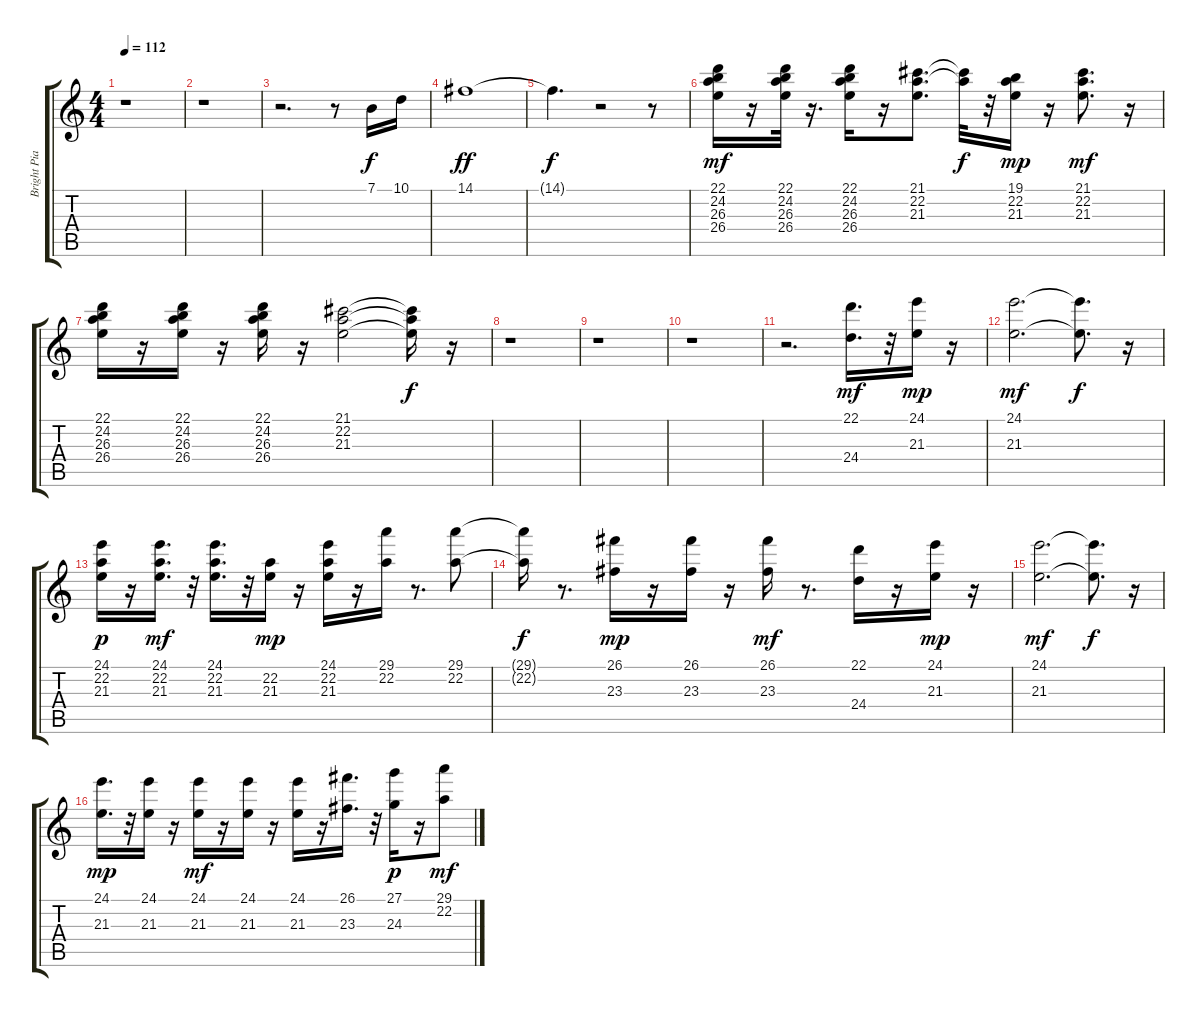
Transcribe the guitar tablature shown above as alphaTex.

\track ("Bright Piano" "Bright Pia") {instrument brightacousticpiano}
\staff {score tabs}
\tuning (E4 B3 G3 D3 A2 E2) {hide}
\ts (4 4)
\tempo 112
\clef g2
\ks c
r.1{dy f} |
r.1 |
r.2{d} r.8 7.1.16 10.1.16 |
14.1.1{dy ff} |
14.1{t}.4{d dy f} r.2 r.8 |
(22.1 24.2 26.3 26.4).16{dy mf} r.16 (22.1 24.2 26.3 26.4).32 r.16{d} (22.1 24.2 26.3 26.4).16 r.16 (21.1 22.2 21.3).8{d} (21.1{t} 22.2{t}).32{dy f} r.32 (19.1 22.2 21.3).16{dy mp} r.16 (21.1 22.2 21.3).8{d dy mf} r.16 |
(22.1 24.2 26.3 26.4).16 r.16 (22.1 24.2 26.3 26.4).16 r.16 (22.1 24.2 26.3 26.4).16 r.16 (21.1 22.2 21.3).2 (21.1{t} 22.2{t} 21.3{t}).16{dy f} r.16 |
r.1 |
r.1 |
r.1 |
r.2{d} (22.1 24.4).16{d dy mf} r.32 (24.1 21.3).16{dy mp} r.16 |
(24.1 21.3).2{d dy mf} (24.1{t} 21.3{t}).8{d dy f} r.16 |
(24.1 22.2 21.3).16{dy p} r.16 (24.1 22.2 21.3).16{d dy mf} r.32 (24.1 22.2 21.3).16{d} r.32 (22.2 21.3).16{dy mp} r.16 (24.1 22.2 21.3).16 r.16 (29.1 22.2).16 r.8{d} (29.1 22.2).8 |
(29.1{t} 22.2{t}).16{dy f} r.8{d} (26.1 23.3).16{dy mp} r.16 (26.1 23.3).16 r.16 (26.1 23.3).16{dy mf} r.8{d} (22.1 24.4).16 r.16 (24.1 21.3).16{dy mp} r.16 |
(24.1 21.3).2{d dy mf} (24.1{t} 21.3{t}).8{d dy f} r.16 |
(24.1 21.3).16{d dy mp} r.32 (24.1 21.3).16 r.16 (24.1 21.3).16{dy mf} r.16 (24.1 21.3).16 r.16 (24.1 21.3).16 r.16 (26.1 23.3).16{d} r.32 (27.1 24.3).16{dy p} r.16 (29.1 22.2).8{dy mf}
